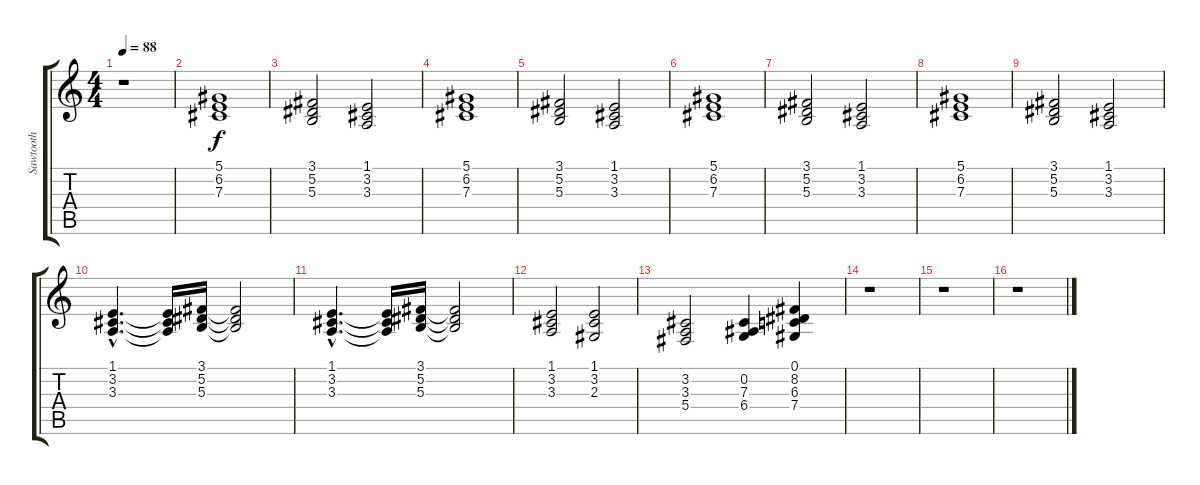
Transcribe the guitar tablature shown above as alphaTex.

\track ("Sawtooth" "Sawtooth") {instrument lead2sawtooth}
\staff {score tabs}
\tuning (Eb4 Bb3 Gb3 Db3 Ab2 Eb2) {hide}
\ts (4 4)
\tempo 88
\clef g2
\ks c
r.1{dy f} |
(5.1 6.2 7.3).1 |
(3.1 5.2 5.3).2 (1.1 3.2 3.3).2 |
(5.1 6.2 7.3).1 |
(3.1 5.2 5.3).2 (1.1 3.2 3.3).2 |
(5.1 6.2 7.3).1 |
(3.1 5.2 5.3).2 (1.1 3.2 3.3).2 |
(5.1 6.2 7.3).1 |
(3.1 5.2 5.3).2 (1.1 3.2 3.3).2 |
(1.1{hac} 3.2{hac} 3.3{hac}).4{d} (1.1{t} 3.2{t} 3.3{t}).16 (3.1 5.2 5.3).16 (3.1{t} 5.2{t} 5.3{t}).2 |
(1.1{hac} 3.2{hac} 3.3{hac}).4{d} (1.1{t} 3.2{t} 3.3{t}).16 (3.1 5.2 5.3).16 (3.1{t} 5.2{t} 5.3{t}).2 |
(1.1 3.2 3.3).2 (1.1 3.2 2.3).2 |
(3.2 3.3 5.4).2 (0.2 7.3 6.4).4 (0.1 8.2 6.3 7.4).4 |
r.1 |
r.1 |
r.1
